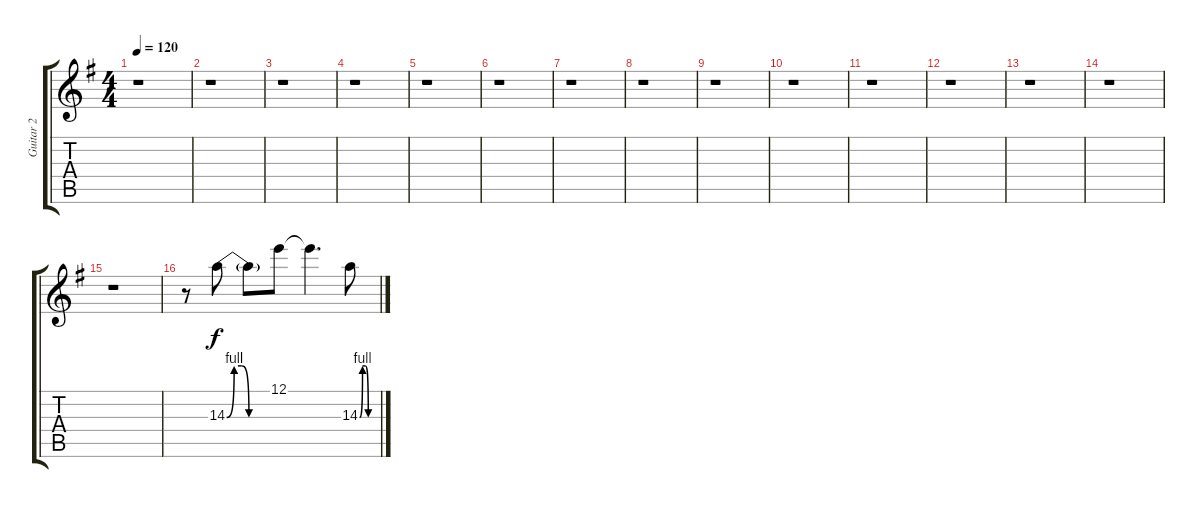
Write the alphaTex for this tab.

\track ("Guitar 2" "Guitar 2") {instrument distortionguitar}
\staff {score tabs}
\tuning (E4 B3 G3 D3 A2 E2) {hide}
\ts (4 4)
\tempo 120
\clef g2
\ks g
r.1{dy f} |
r.1 |
r.1 |
r.1 |
r.1 |
r.1 |
r.1 |
r.1 |
r.1 |
r.1 |
r.1 |
r.1 |
r.1 |
r.1 |
r.1 |
r.8 14.3{be (custom 0 0 10 4 20 4 30 0 60 0)}.8 14.3{t}.8 12.1.8 12.1{t}.4{d} 14.3{be (custom 0 0 10 4 20 4 30 0 60 0)}.8
